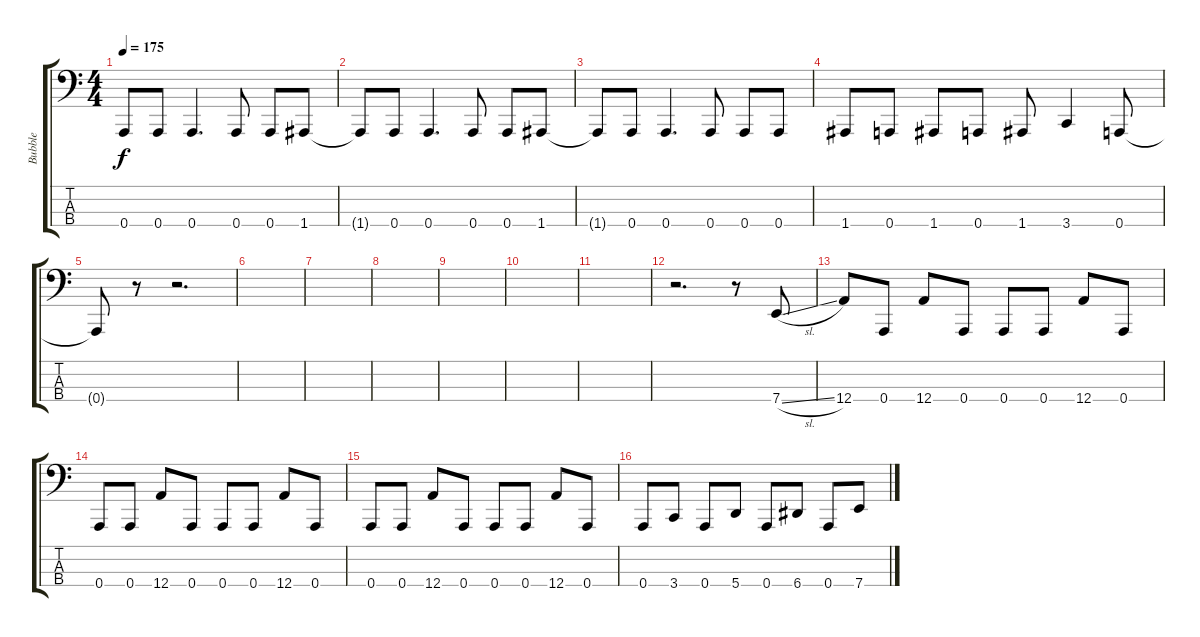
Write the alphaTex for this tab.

\track ("Bubble" "Bubble") {instrument electricbasspick}
\staff {score tabs}
\tuning (D2 A1 E1 A0) {hide}
\ts (4 4)
\tempo 175
\clef f4
\ks c
0.4{t}.8{dy f} 0.4.8 0.4.4{d} 0.4.8 0.4.8 1.4.8 |
1.4{t}.8 0.4.8 0.4.4{d} 0.4.8 0.4.8 1.4.8 |
1.4{t}.8 0.4.8 0.4.4{d} 0.4.8 0.4.8 0.4.8 |
1.4.8 0.4.8 1.4.8 0.4.8 1.4.8 3.4.4 0.4.8 |
0.4{t}.8 r.8 r.2{d} |
|
|
|
|
|
|
r.2{d} r.8 7.4{sl}.8 |
12.4.8 0.4.8 12.4.8 0.4.8 0.4.8 0.4.8 12.4.8 0.4.8 |
0.4.8 0.4.8 12.4.8 0.4.8 0.4.8 0.4.8 12.4.8 0.4.8 |
0.4.8 0.4.8 12.4.8 0.4.8 0.4.8 0.4.8 12.4.8 0.4.8 |
0.4.8 3.4.8 0.4.8 5.4.8 0.4.8 6.4.8 0.4.8 7.4{sl}.8
